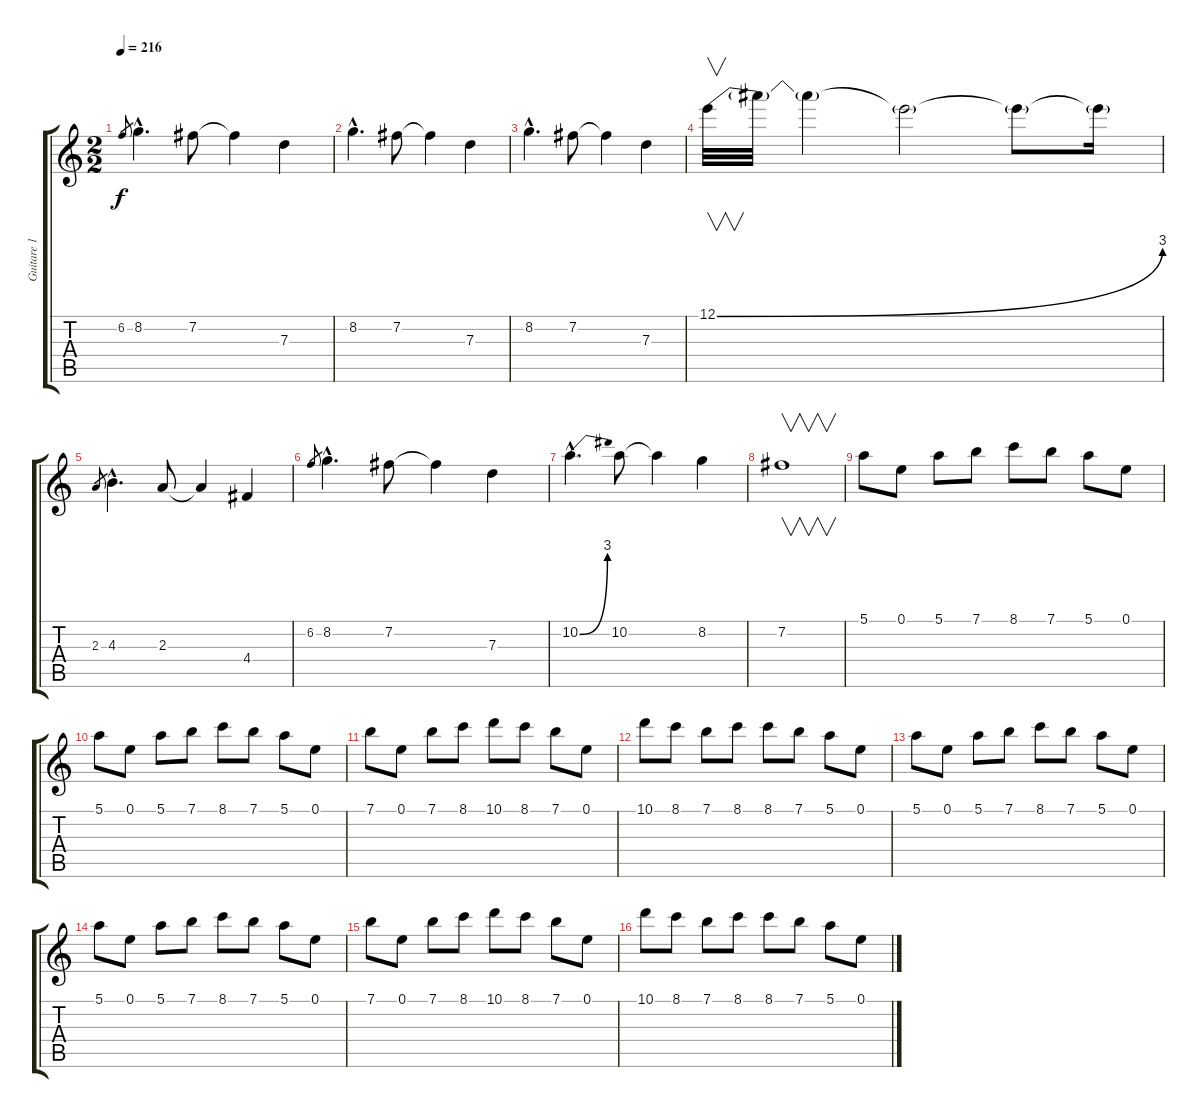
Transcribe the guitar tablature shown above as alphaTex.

\track ("Guitare 1" "Guitare 1") {instrument distortionguitar}
\staff {score tabs}
\tuning (E4 B3 G3 D3 A2 E2) {hide}
\ts (2 2)
\tempo 216
\clef g2
\ks c
6.2.8{gr dy f} 8.2{hac}.4{d} 7.2.8 7.2{t}.4 7.3.4 |
8.2{hac}.4{d} 7.2.8 7.2{t}.4 7.3.4 |
8.2{hac}.4{d} 7.2.8 7.2{t}.4 7.3.4 |
12.1{be (bend 0 0 60 12)}.32{v} 12.1{t}.32 12.1{t}.4 12.1{t}.2 12.1{t}.8 12.1{t}.16 |
2.3.8{gr} 4.3{hac}.4{d} 2.3.8 2.3{t}.4 4.4.4 |
6.2.8{gr} 8.2{hac}.4{d} 7.2.8 7.2{t}.4 7.3.4 |
10.2{be (bend 0 0 60 12) hac}.4{d} 10.2.8 10.2{t}.4 8.2.4 |
7.2.1{v} |
5.1.8 0.1.8 5.1.8 7.1.8 8.1.8 7.1.8 5.1.8 0.1.8 |
5.1.8 0.1.8 5.1.8 7.1.8 8.1.8 7.1.8 5.1.8 0.1.8 |
7.1.8 0.1.8 7.1.8 8.1.8 10.1.8 8.1.8 7.1.8 0.1.8 |
10.1.8 8.1.8 7.1.8 8.1.8 8.1.8 7.1.8 5.1.8 0.1.8 |
5.1.8 0.1.8 5.1.8 7.1.8 8.1.8 7.1.8 5.1.8 0.1.8 |
5.1.8 0.1.8 5.1.8 7.1.8 8.1.8 7.1.8 5.1.8 0.1.8 |
7.1.8 0.1.8 7.1.8 8.1.8 10.1.8 8.1.8 7.1.8 0.1.8 |
10.1.8 8.1.8 7.1.8 8.1.8 8.1.8 7.1.8 5.1.8 0.1.8
